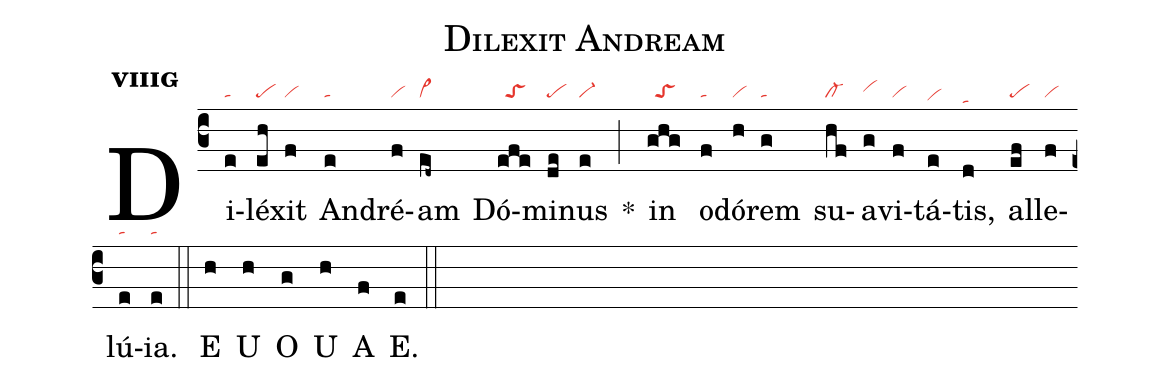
name:Dilexit Andream;
office-part:an;
mode:8g;
nabc-lines:1;
%%
initial-style: 1;
name: Dilexit Andream;
mode:8;
office-part: Antiphona;
annotation: Ant.;
annotation: viii g;
nabc-lines:1;
%%
(c3) Di(e|ta)lé(eh|pe)xit(f|vi) An(e|ta)dré(f|vi)am(ed~|vi>) Dó(efe|//toS)mi(de|pe)nus(e|vi-) <sp>*</sp>(;) in(ghg|//toS) o(f|ta)dó(h|vi)rem(g|ta) su(hf|cl-)a(g|vihh)vi(f|vi)tá(e|vihe)tis,(d|tahd) al(ef|pe)le(f|vi)lú(e|ta){ia}.(e|ta) (::)
<eu>E(h) U(h) O(g) U(h) A(f) E.(e) </eu>(::)
